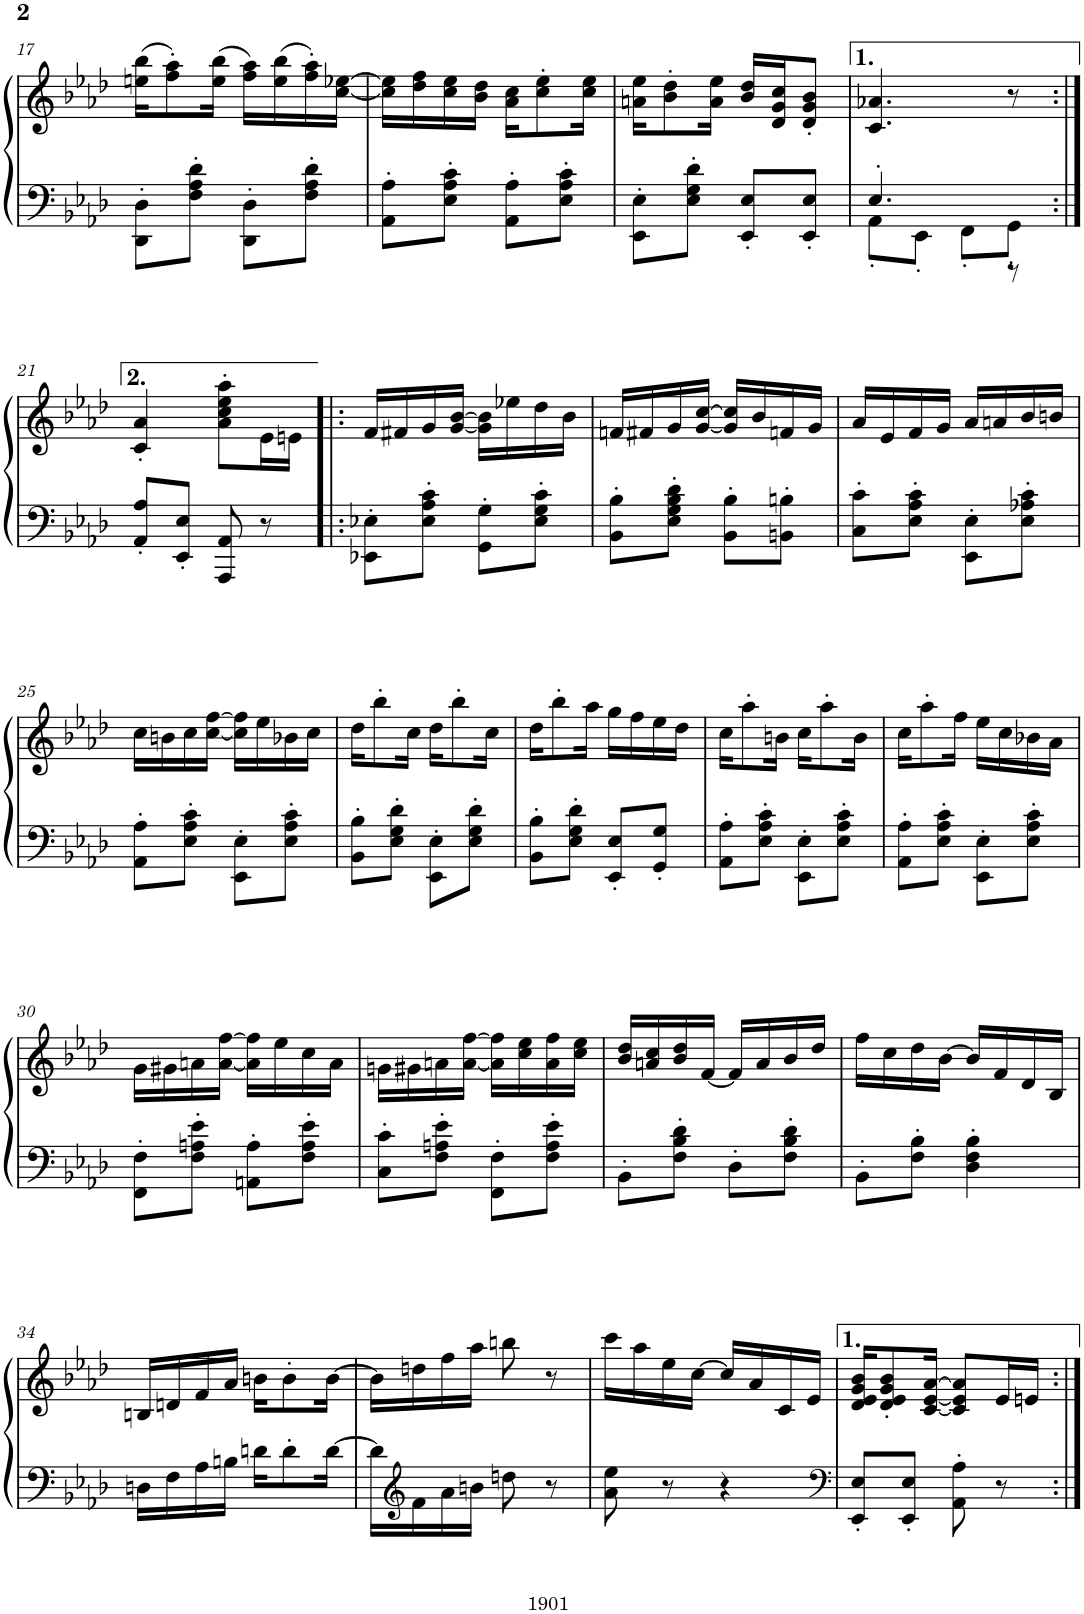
**kern	**kern
*part1	*part1
*staff2	*staff1
*I"Piano	*
*I'Pno.	*
!!LO:PB:g=z
*clefF4	*clefG2
*k[b-e-a-d-]	*k[b-e-a-d-]
*M2/4	*M2/4
=17	=17
8DD-\' 8D-\'L	(16een\ 16bb-\KL
.	8ff\' 8aa-\')
8F\' 8A-\' 8d-\'J	.
.	(16ee\ 16bb-\Jk
8DD-\' 8D-\'L	16ff\ 16aa-\LL)
.	(16ee\ 16bb-\
8F\' 8A-\' 8d-\'J	16ff\' 16aa-\')
.	[16cc\ [16ee-X\JJ
=18	=18
8AA-\' 8A-\'L	16cc\] 16ee-\]LL
.	16dd-\ 16ff\
8E-\' 8A-\' 8c\'J	16cc\ 16ee-\
.	16b-\ 16dd-\JJ
8AA-\' 8A-\'L	16a-\ 16cc\KL
.	8cc\' 8ee-\'
8E-\' 8A-\' 8c\'J	.
.	16cc\ 16ee-\Jk
=19	=19
8EE-\' 8E-\'L	16an\ 16ee-\KL
.	8b-\' 8dd-\'
8E-\' 8G\' 8d-\'J	.
.	16a\ 16ee-\Jk
8EE-/' 8E-/'L	16b-/ 16dd-/LL
.	16d-/ 16g/ 16cc/J
8EE-/' 8E-/'J	8d-/' 8g/' 8b-/'J
=20	=20
*^	*
8AA-'\L	4.E-'/	4.c/ 4.a-X/
8EE-'\J	.	.
8FF'\L	.	.
8GG'\J	8r	8r
*v	*v	*
!!LO:LB:g=z
=21:|!	=21:|!
8AA-/' 8A-/'L	4c/' 4a-/'
8EE-/' 8E-/'J	.
8AAA-/ 8AA-/	8a-\' 8cc\' 8ee-\' 8aa-\'L
8r	16e-\L
.	16en\JJ
=22!|:	=22!|:
8EE-X\' 8E-X\'L	16f/LL
.	16f#X/
8E-\' 8A-\' 8c\'J	16g/
.	[16g/ [16b-/JJ
8GG\' 8G\'L	16g\] 16b-\]LL
.	16ee-X\
8E-\' 8G\' 8c\'J	16dd-\
.	16b-\JJ
=23	=23
8BB-\' 8B-\'L	16fn/LL
.	16f#X/
8E-\' 8G\' 8B-\' 8d-\'J	16g/
.	[16g/ [16cc/JJ
8BB-\' 8B-\'L	16g/] 16cc/]LL
.	16b-/
8BBn\' 8Bn\'J	16fn/
.	16g/JJ
=24	=24
8C\' 8c\'L	16a-/LL
.	16e-/
8E-\' 8A-\' 8c\'J	16f/
.	16g/JJ
8EE-\' 8E-\'L	16a-/LL
.	16an/
8E-\' 8A-X\' 8c\'J	16b-/
.	16bn/JJ
!!LO:LB:g=z
=25	=25
8AA-\' 8A-\'L	16cc\LL
.	16bn\
8E-\' 8A-\' 8c\'J	16cc\
.	[16cc\ [16ff\JJ
8EE-\' 8E-\'L	16cc\] 16ff\]LL
.	16ee-\
8E-\' 8A-\' 8c\'J	16b-X\
.	16cc\JJ
=26	=26
8BB-\' 8B-\'L	16dd-\KL
.	8bb-'\
8E-\' 8G\' 8d-\'J	.
.	16cc\Jk
8EE-\' 8E-\'L	16dd-\KL
.	8bb-'\
8E-\' 8G\' 8d-\'J	.
.	16cc\Jk
=27	=27
8BB-\' 8B-\'L	16dd-\KL
.	8bb-'\
8E-\' 8G\' 8d-\'J	.
.	16aa-\Jk
8EE-/' 8E-/'L	16gg\LL
.	16ff\
8GG/' 8G/'J	16ee-\
.	16dd-\JJ
=28	=28
8AA-\' 8A-\'L	16cc\KL
.	8aa-'\
8E-\' 8A-\' 8c\'J	.
.	16bn\Jk
8EE-\' 8E-\'L	16cc\KL
.	8aa-'\
8E-\' 8A-\' 8c\'J	.
.	16b\Jk
=29	=29
8AA-\' 8A-\'L	16cc\KL
.	8aa-'\
8E-\' 8A-\' 8c\'J	.
.	16ff\Jk
8EE-\' 8E-\'L	16ee-\LL
.	16cc\
8E-\' 8A-\' 8c\'J	16b-X\
.	16a-\JJ
!!LO:LB:g=z
=30	=30
8FF\' 8F\'L	16g\LL
.	16g#X\
8F\' 8An\' 8e-\'J	16an\
.	[16a\ [16ff\JJ
8AAn\' 8A\'L	16a\] 16ff\]LL
.	16ee-\
8F\' 8A\' 8e-\'J	16cc\
.	16a\JJ
=31	=31
8C\' 8c\'L	16gn\LL
.	16g#X\
8F\' 8An\' 8e-\'J	16an\
.	[16a\ [16ff\JJ
8FF\' 8F\'L	16a\] 16ff\]LL
.	16cc\ 16ee-\
8F\' 8A\' 8e-\'J	16a\ 16ff\
.	16cc\ 16ee-\JJ
=32	=32
8BB-'\L	16b-/ 16dd-/LL
.	16an/ 16cc/
8F\' 8B-\' 8d-\'J	16b-/ 16dd-/
.	[16f/JJ
8D-'\L	16f/LL]
.	16a/
8F\' 8B-\' 8d-\'J	16b-/
.	16dd-/JJ
=33	=33
8BB-'\L	16ff\LL
.	16cc\
8F\' 8B-\'J	16dd-\
.	[16b-\JJ
4D-\' 4F\' 4B-\'	16b-/LL]
.	16f/
.	16d-/
.	16B-/JJ
!!LO:LB:g=z
=34	=34
16Dn\LL	16Bn/LL
16F\	16dn/
16A-\	16f/
16Bn\JJ	16a-/JJ
16dn\KL	16bn\KL
8d'\	8b'\
[16d\Jk	[16b\Jk
=35	=35
16d\LL]	16b\LL]
*clefG2	*
16f\	16ddn\
16a-\	16ff\
16bn\JJ	16aa-\JJ
8ddn\	8bbn\
8r	8r
=36	=36
8a-\ 8ee-\	16ccc\LL
.	16aa-\
8r	16ee-\
.	[16cc\JJ
4r	16cc/LL]
.	16a-/
.	16c/
.	16e-/JJ
=37	=37
*clefF4	*
8EE-/' 8E-/'L	16d-/ 16e-/ 16g/ 16b-/KL
.	8d-/' 8e-/' 8g/' 8b-/'
8EE-/' 8E-/'J	.
.	[16c/ [16e-/ [16a-/Jk
8AA-\' 8A-\'	8c/] 8e-/] 8a-/]L
8r	16e-/L
.	16en/JJ
=:|!	=:|!
*-	*-
